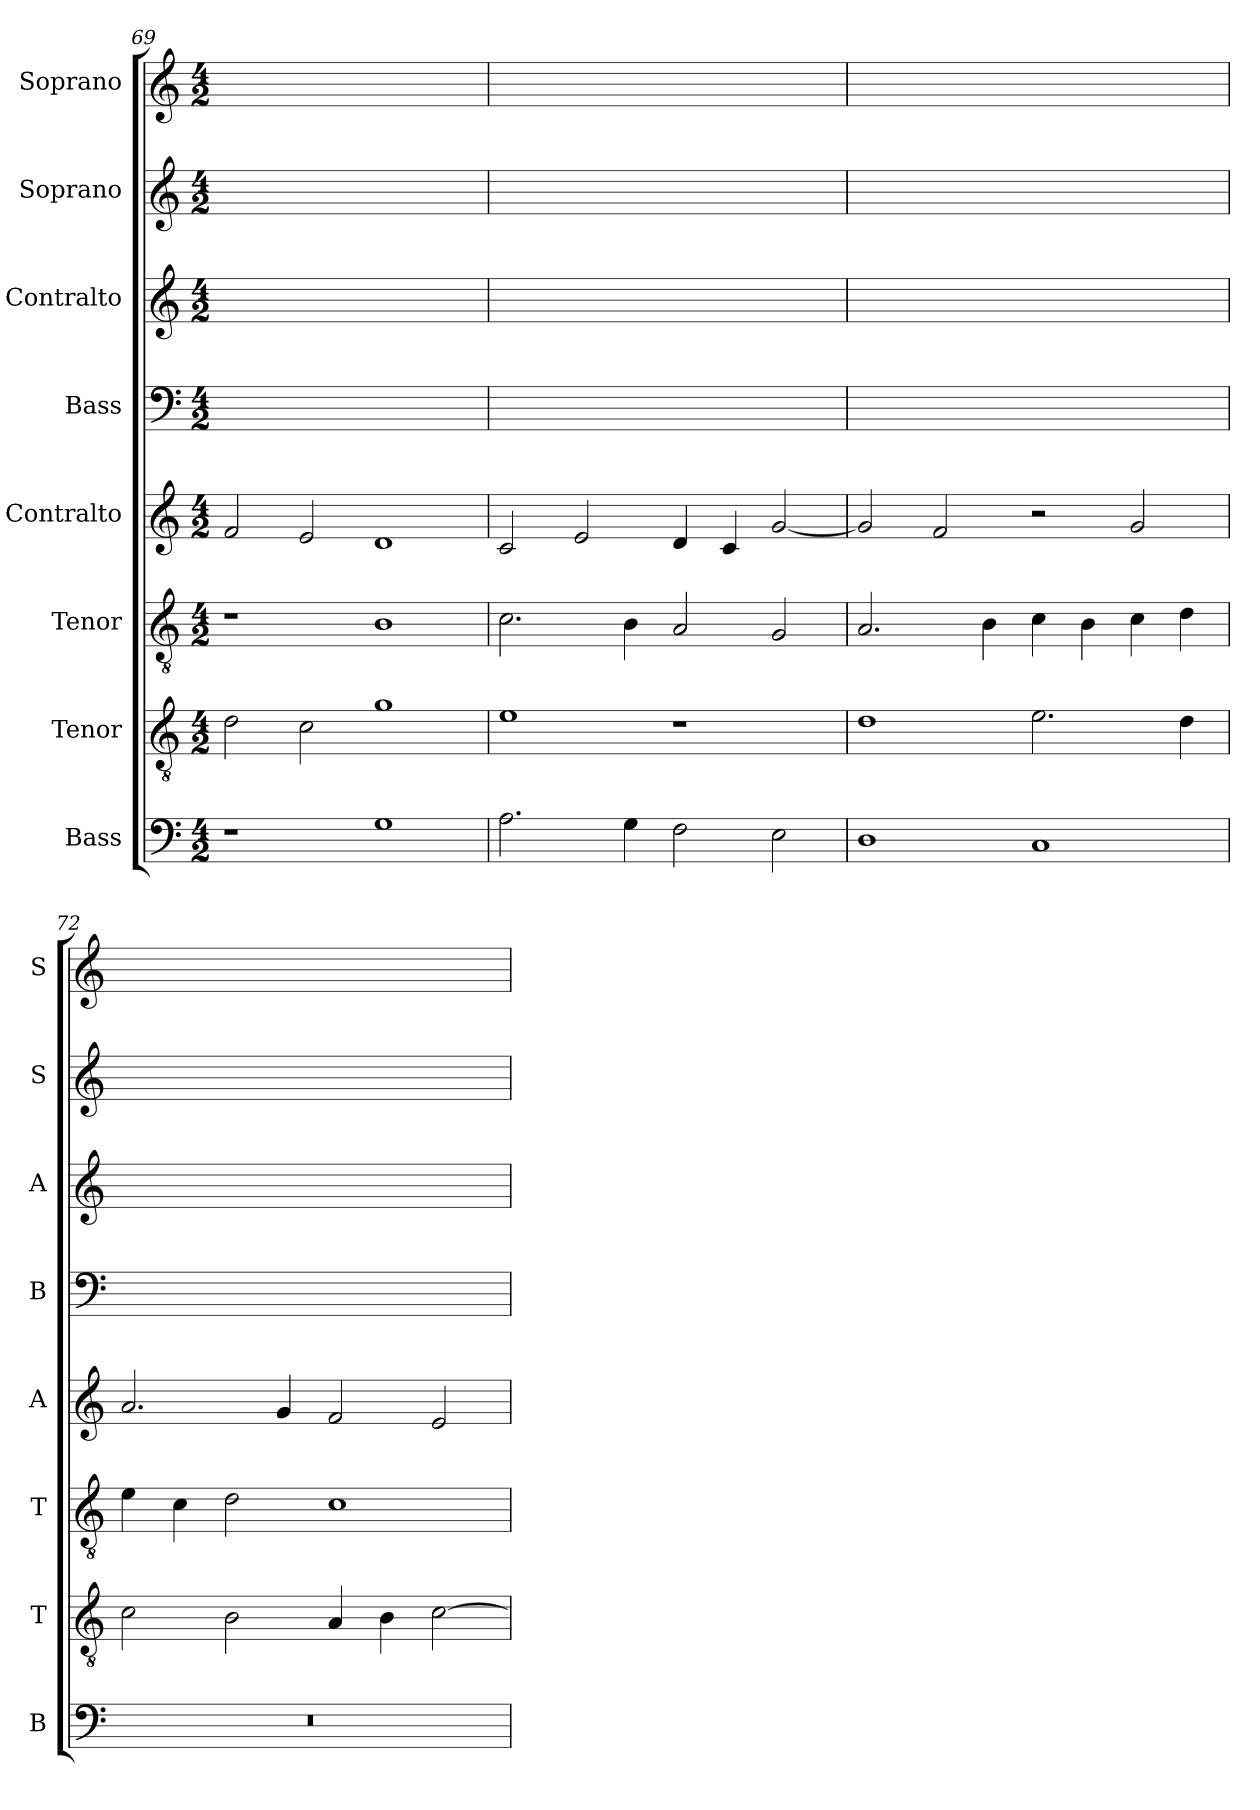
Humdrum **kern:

**kern	**kern	**kern	**kern	**kern	**kern	**kern	**kern
*part8	*part7	*part6	*part5	*part4	*part3	*part2	*part1
*staff8	*staff7	*staff6	*staff5	*staff4	*staff3	*staff2	*staff1
*I"Bass	*I"Tenor	*I"Tenor	*I"Contralto	*I"Bass	*I"Contralto	*I"Soprano	*I"Soprano
*I'B	*I'T	*I'T	*I'A	*I'B	*I'A	*I'S	*I'S
*clefF4	*clefGv2	*clefGv2	*clefG2	*clefF4	*clefG2	*clefG2	*clefG2
*k[]	*k[]	*k[]	*k[]	*k[]	*k[]	*k[]	*k[]
*G:mix	*G:mix	*G:mix	*G:mix	*G:mix	*G:mix	*G:mix	*G:mix
*M4/2	*M4/2	*M4/2	*M4/2	*M4/2	*M4/2	*M4/2	*M4/2
=69	=69	=69	=69	=69	=69	=69	=69
1r	2d	1r	2f	0ryy	0ryy	0ryy	0ryy
.	2c	.	2e	.	.	.	.
1G	1g	1B	1d	.	.	.	.
=70	=70	=70	=70	=70	=70	=70	=70
2.A	1e	2.c	2c	0ryy	0ryy	0ryy	0ryy
.	.	.	2e	.	.	.	.
4G	.	4B	.	.	.	.	.
2F	1r	2A	4d	.	.	.	.
.	.	.	4c	.	.	.	.
2E	.	2G	[2g	.	.	.	.
=71	=71	=71	=71	=71	=71	=71	=71
1D	1d	2.A	2g]	0ryy	0ryy	0ryy	0ryy
.	.	.	2f	.	.	.	.
.	.	4B	.	.	.	.	.
1C	2.e	4c	2r	.	.	.	.
.	.	4B	.	.	.	.	.
.	.	4c	2g	.	.	.	.
.	4d	4d	.	.	.	.	.
=72	=72	=72	=72	=72	=72	=72	=72
0r	2c	4e	2.a	0ryy	0ryy	0ryy	0ryy
.	.	4c	.	.	.	.	.
.	2B	2d	.	.	.	.	.
.	.	.	4g	.	.	.	.
.	4A	1c	2f	.	.	.	.
.	4B	.	.	.	.	.	.
.	[2c	.	2e	.	.	.	.
=	=	=	=	=	=	=	=
*-	*-	*-	*-	*-	*-	*-	*-
